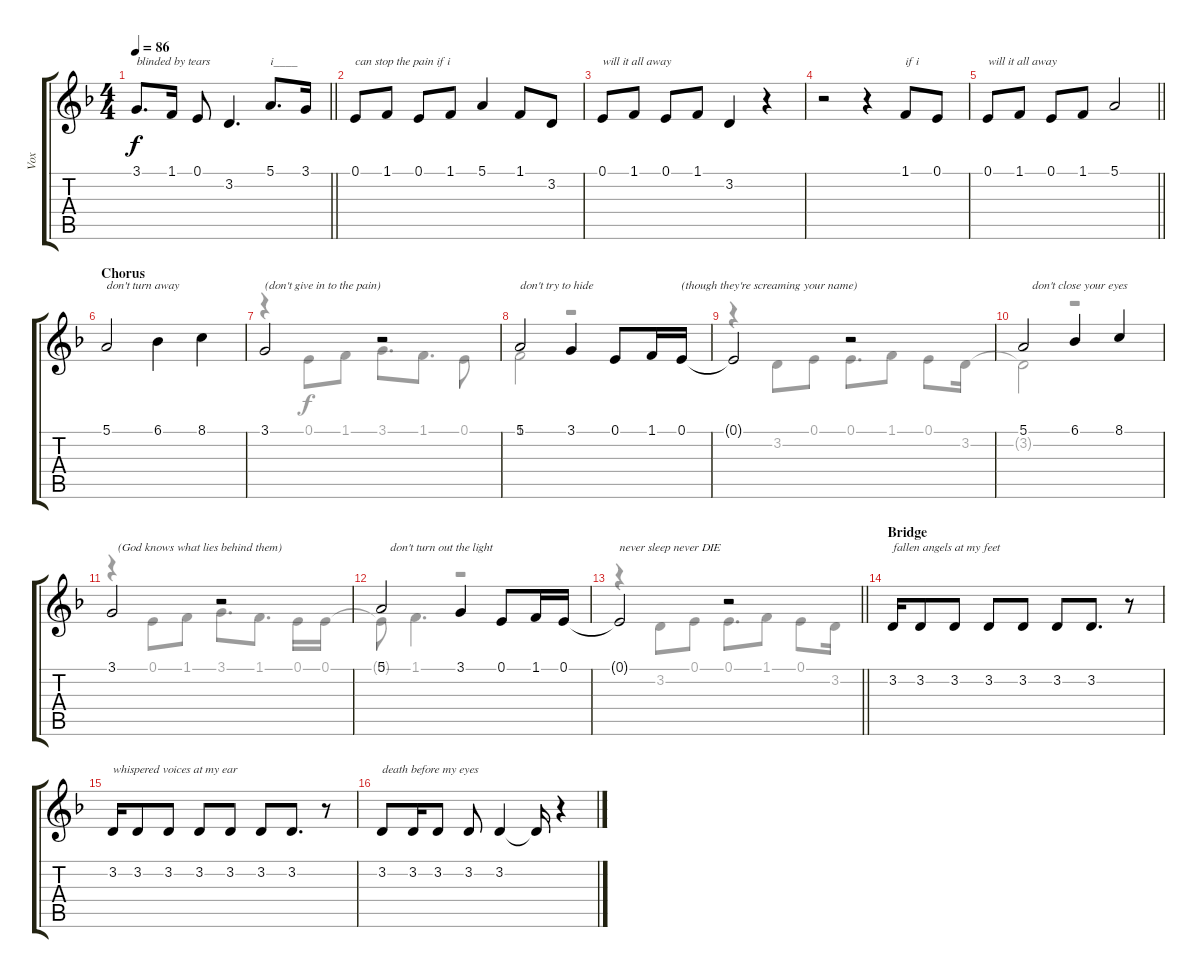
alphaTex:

\track ("Vox" "Vox") {instrument oboe}
\staff {score tabs}
\tuning (E4 B3 G3 D3 A2 E2) {hide}
\voice
\ts (4 4)
\tempo 86
\clef g2
\barLineRight lightlight
\ks f
3.1.8{d txt "blinded by tears" dy f} 1.1.16 0.1.8 3.2.4{d} 5.1.8{d txt "i____"} 3.1.16 |
0.1.8{txt "can stop the pain if i"} 1.1.8 0.1.8 1.1.8 5.1.4 1.1.8 3.2.8 |
0.1.8{txt "will it all away"} 1.1.8 0.1.8 1.1.8 3.2.4 r.4 |
r.2 r.4 1.1.8{txt "if i"} 0.1.8 |
\barLineRight lightlight
0.1.8{txt "will it all away"} 1.1.8 0.1.8 1.1.8 5.1.2 |
\section ("" "Chorus")
5.1.2{txt "don't turn away"} 6.1.4 8.1.4 |
3.1.2{txt "(don't give in to the pain)"} r.2 |
5.1.2{txt "don't try to hide"} 3.1.4 0.1.8 1.1.16 0.1.16{txt "(though they're screaming your name)"} |
0.1{t}.2 r.2 |
5.1.2{txt "   don't close your eyes"} 6.1.4 8.1.4 |
3.1.2{txt "  (God knows what lies behind them)"} r.2 |
5.1.2{txt "   don't turn out the light"} 3.1.4 0.1.8 1.1.16 0.1.16 |
\barLineRight lightlight
0.1{t}.2{txt "never sleep never DIE"} r.2 |
\section ("" "Bridge")
3.2.16{txt "fallen angels at my feet"} 3.2.8 3.2.8 3.2.8 3.2.8 3.2.8 3.2.8{d} r.8 |
3.2.16{txt "whispered voices at my ear"} 3.2.8 3.2.8 3.2.8 3.2.8 3.2.8 3.2.8{d} r.8 |
3.2.8{txt "death before my eyes"} 3.2.16 3.2.8 3.2.8 3.2.4 3.2{t}.16 r.4
\voice
\clef g2
\ottava regular
\simile none
\barLineRight lightlight
\ks f
|
|
|
|
\barLineRight lightlight
|
|
r.4 0.1.8 1.1.8 3.1.8{d} 1.1.8{d} 0.1.8 |
1.1.2 r.2 |
r.4 3.2.8 0.1.8 0.1.8{d} 1.1.8 0.1.8 3.2.16 |
3.2{t}.2 r.2 |
r.4 0.1.8 1.1.8 3.1.8{d} 1.1.8{d} 0.1.16 0.1.16 |
0.1{t}.8 1.1.4{d} r.2 |
\barLineRight lightlight
r.4 3.2.8 0.1.8 0.1.8{d} 1.1.8 0.1.8 3.2.16 |
|
|
